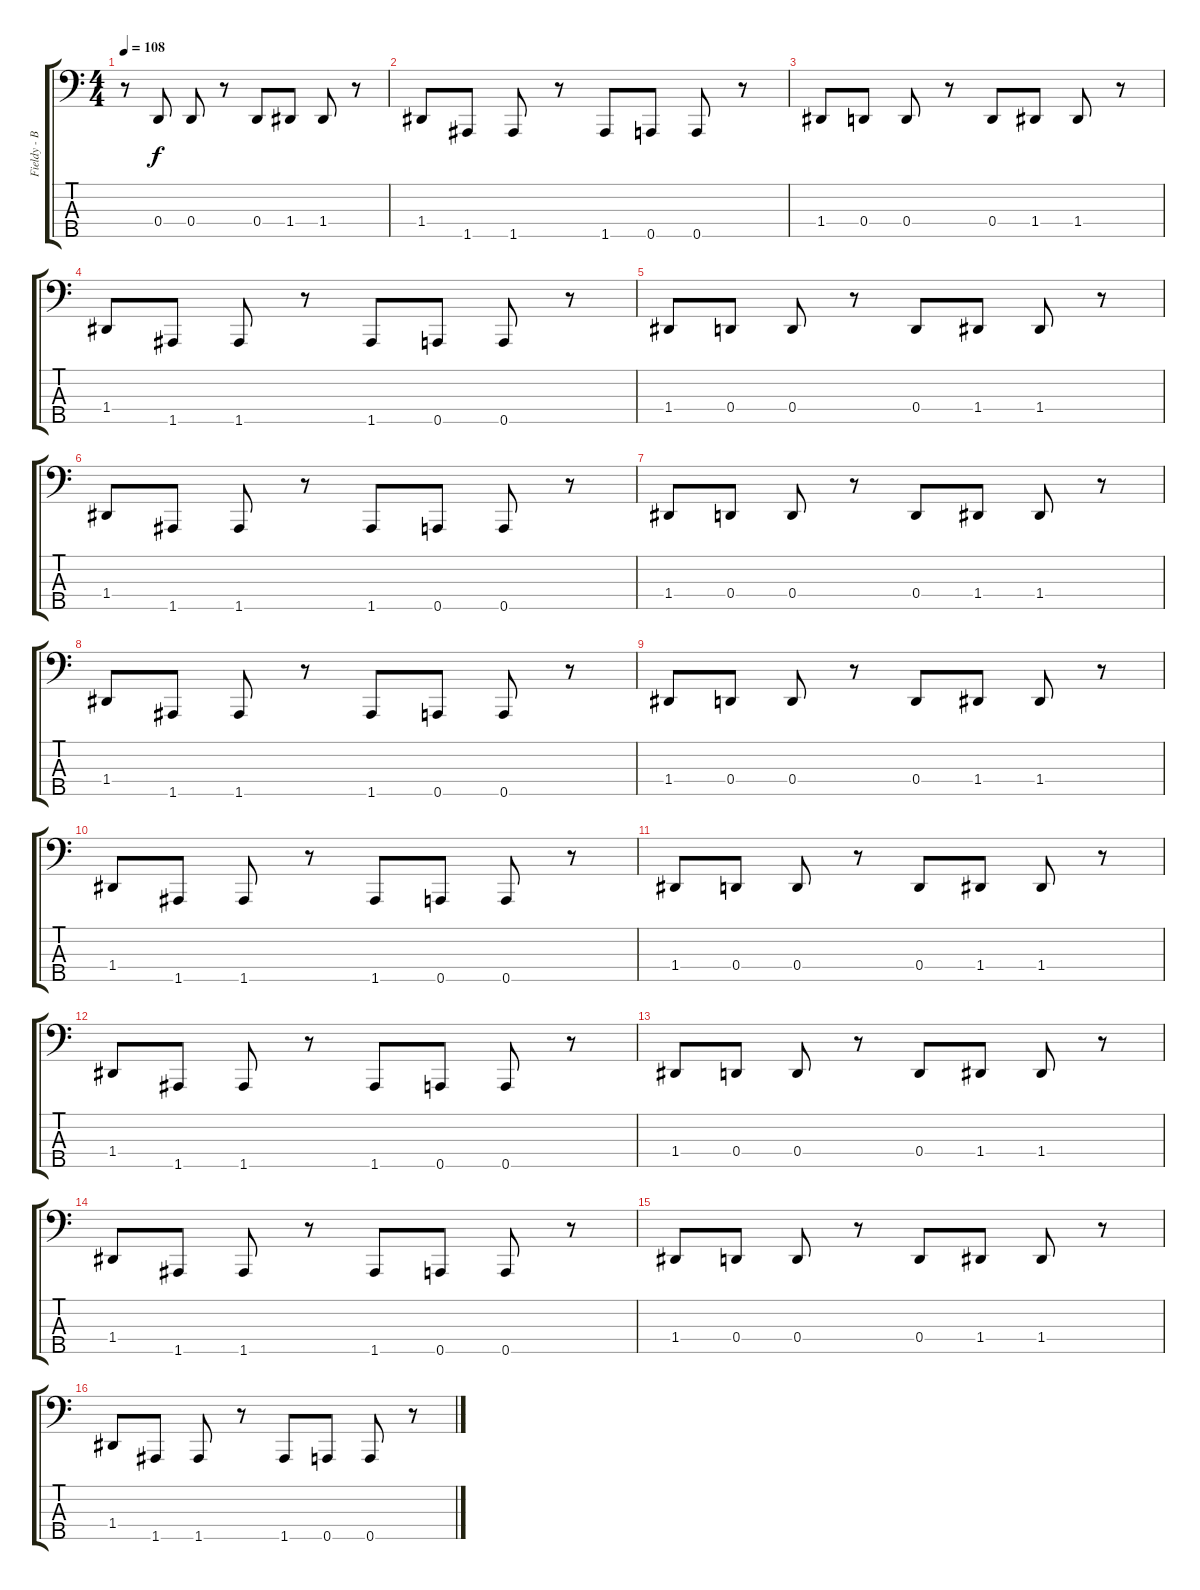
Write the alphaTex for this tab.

\track ("Fieldy - Bass" "Fieldy - B") {instrument slapbass1}
\staff {score tabs}
\tuning (G2 D2 A1 D1 A0) {hide}
\ts (4 4)
\tempo 108
\clef f4
\ks c
r.8{dy f} 0.4.8 0.4.8 r.8 0.4.8 1.4.8 1.4.8 r.8 |
1.4.8 1.5.8 1.5.8 r.8 1.5.8 0.5.8 0.5.8 r.8 |
1.4.8 0.4.8 0.4.8 r.8 0.4.8 1.4.8 1.4.8 r.8 |
1.4.8 1.5.8 1.5.8 r.8 1.5.8 0.5.8 0.5.8 r.8 |
1.4.8{volume 14} 0.4.8 0.4.8 r.8 0.4.8 1.4.8 1.4.8 r.8 |
1.4.8{volume 13} 1.5.8 1.5.8 r.8 1.5.8 0.5.8 0.5.8 r.8 |
1.4.8{volume 12} 0.4.8 0.4.8 r.8 0.4.8 1.4.8 1.4.8 r.8 |
1.4.8{volume 11} 1.5.8 1.5.8 r.8 1.5.8 0.5.8 0.5.8 r.8 |
1.4.8{volume 10} 0.4.8 0.4.8 r.8 0.4.8 1.4.8 1.4.8 r.8 |
1.4.8{volume 9} 1.5.8 1.5.8 r.8 1.5.8 0.5.8 0.5.8 r.8 |
1.4.8{volume 8} 0.4.8 0.4.8 r.8 0.4.8 1.4.8 1.4.8 r.8 |
1.4.8{volume 7} 1.5.8 1.5.8 r.8 1.5.8 0.5.8 0.5.8 r.8 |
1.4.8{volume 6} 0.4.8 0.4.8 r.8 0.4.8 1.4.8 1.4.8 r.8 |
1.4.8{volume 5} 1.5.8 1.5.8 r.8 1.5.8 0.5.8 0.5.8 r.8 |
1.4.8{volume 4} 0.4.8 0.4.8 r.8 0.4.8 1.4.8 1.4.8 r.8 |
1.4.8{volume 3} 1.5.8 1.5.8 r.8 1.5.8 0.5.8 0.5.8 r.8
